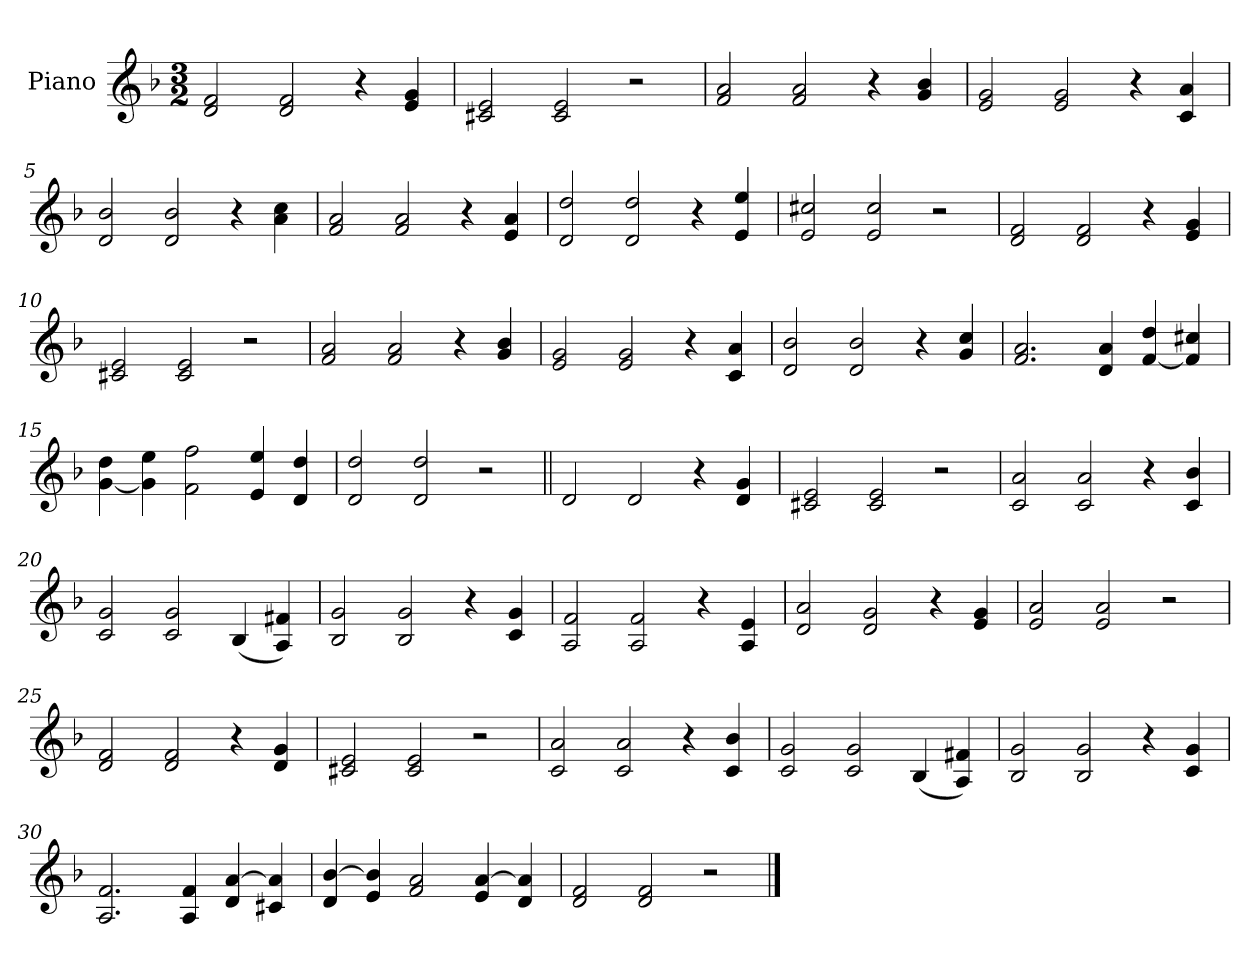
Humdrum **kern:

**kern
*part1
*staff1
*I"Piano
*I'Pno.
*clefG2
*k[b-]
*M3/2
*MM128
=1
2d 2f
2d 2f
4r
4e 4g
=2
2c#X 2e
2c# 2e
2r
=3
2f 2a
2f 2a
4r
4g 4b-
=4
2e 2g
2e 2g
4r
4c 4a
=5
2d 2b-
2d 2b-
4r
4a 4cc
=6
2f 2a
2f 2a
4r
4e 4a
=7
2d 2dd
2d 2dd
4r
4e 4ee
=8
2e 2cc#X
2e 2cc#
2r
=9
2d 2f
2d 2f
4r
4e 4g
=10
2c#X 2e
2c# 2e
2r
=11
2f 2a
2f 2a
4r
4g 4b-
=12
2e 2g
2e 2g
4r
4c 4a
=13
2d 2b-
2d 2b-
4r
4g 4cc
=14
2.f 2.a
4d 4a
[4f 4dd
4f] 4cc#X
=15
[4g 4dd
4g] 4ee
2f 2ff
4e 4ee
4d 4dd
=16
2d 2dd
2d 2dd
2r
=17||
2d
2d
4r
4d 4g
=18
2c#X 2e
2c# 2e
2r
=19
2c 2a
2c 2a
4r
4c 4b-
=20
2c 2g
2c 2g
(4B-
4A 4f#X)
=21
2B- 2g
2B- 2g
4r
4c 4g
=22
2A 2f
2A 2f
4r
4A 4e
=23
2d 2a
2d 2g
4r
4e 4g
=24
2e 2a
2e 2a
2r
=25
2d 2f
2d 2f
4r
4d 4g
=26
2c#X 2e
2c# 2e
2r
=27
2c 2a
2c 2a
4r
4c 4b-
=28
2c 2g
2c 2g
(4B-
4A 4f#X)
=29
2B- 2g
2B- 2g
4r
4c 4g
=30
2.A 2.f
4A 4f
4d [4a
4c#X 4a]
=31
4d [4b-
4e 4b-]
2f 2a
4e [4a
4d 4a]
=32
2d 2f
2d 2f
2r
==
*-
